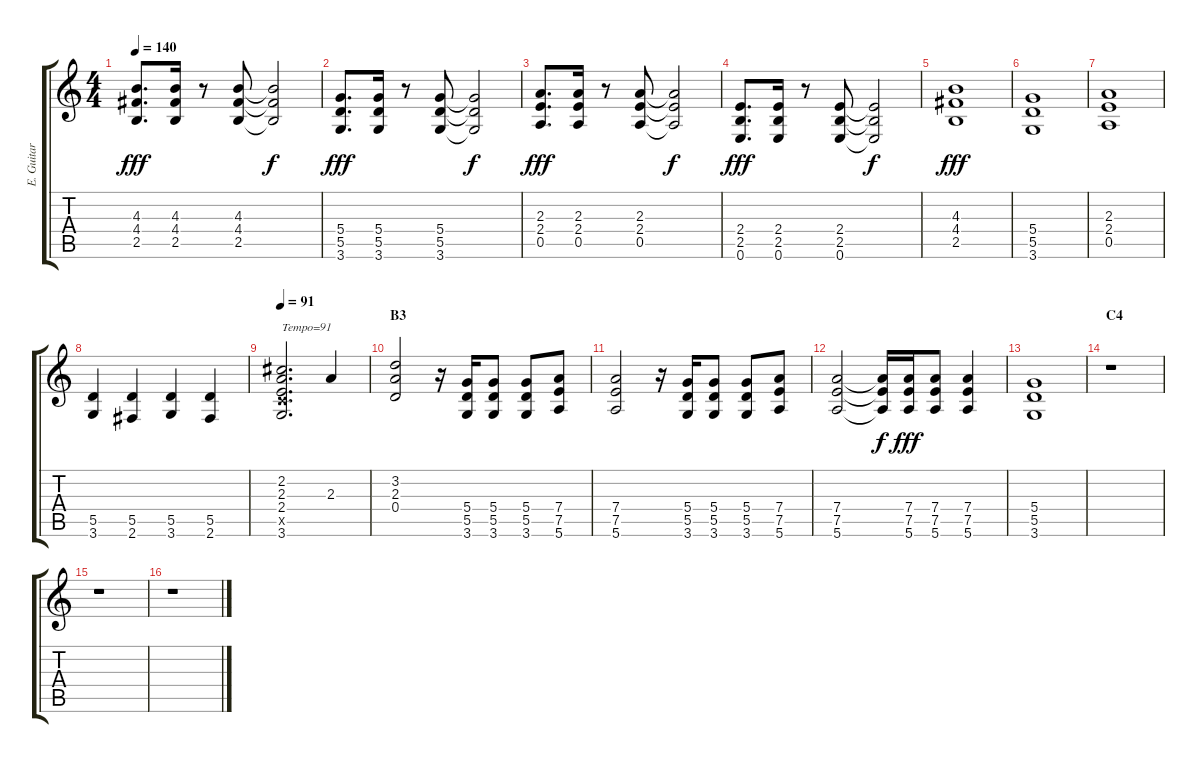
\track ("E. Guitar 3 (Rhythm)" "E. Guitar ") {instrument distortionguitar}
\staff {score tabs}
\tuning (E4 B3 G3 D3 A2 E2) {hide}
\ts (4 4)
\tempo 140
\clef g2
\ks c
(4.3 4.4 2.5).8{d dy fff} (4.3 4.4 2.5).16 r.8 (4.3 4.4 2.5).8 (4.3{t} 4.4{t} 2.5{t}).2{dy f} |
(5.4 5.5 3.6).8{d dy fff} (5.4 5.5 3.6).16 r.8 (5.4 5.5 3.6).8 (5.4{t} 5.5{t} 3.6{t}).2{dy f} |
(2.3 2.4 0.5).8{d dy fff} (2.3 2.4 0.5).16 r.8 (2.3 2.4 0.5).8 (2.3{t} 2.4{t} 0.5{t}).2{dy f} |
(2.4 2.5 0.6).8{d dy fff} (2.4 2.5 0.6).16 r.8 (2.4 2.5 0.6).8 (2.4{t} 2.5{t} 0.6{t}).2{dy f} |
(4.3 4.4 2.5).1{dy fff} |
(5.4 5.5 3.6).1 |
(2.3 2.4 0.5).1 |
(5.5 3.6).4 (5.5 2.6).4 (5.5 3.6).4 (5.5 2.6).4 |
\tempo 91
(2.2 2.3 2.4 3.5{x} 3.6).2{d txt "Tempo=91"} 2.3.4 |
\section ("" "B3")
(3.2 2.3 0.4).2 r.16 (5.4 5.5 3.6).16 (5.4 5.5 3.6).8 (5.4 5.5 3.6).8 (7.4 7.5 5.6).8 |
(7.4 7.5 5.6).2 r.16 (5.4 5.5 3.6).16 (5.4 5.5 3.6).8 (5.4 5.5 3.6).8 (7.4 7.5 5.6).8 |
(7.4 7.5 5.6).2 (7.4{t} 7.5{t} 5.6{t}).16{dy f} (7.4 7.5 5.6).16{dy fff} (7.4 7.5 5.6).8 (7.4 7.5 5.6).4 |
(5.4 5.5 3.6).1 |
\section ("" "C4")
r.1 |
r.1 |
r.1
